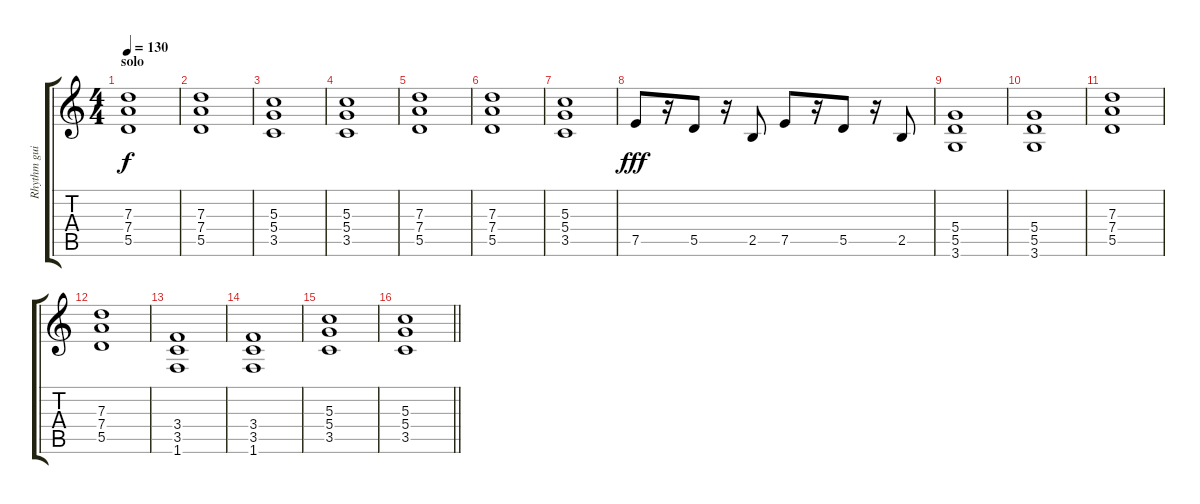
\track ("Rhythm guitar" "Rhythm gui") {instrument overdrivenguitar}
\staff {score tabs}
\tuning (E4 B3 G3 D3 A2 E2) {hide}
\ts (4 4)
\section ("" "solo")
\tempo 130
\clef g2
\ks c
(7.3 7.4 5.5).1{dy f} |
(7.3 7.4 5.5).1 |
(5.3 5.4 3.5).1 |
(5.3 5.4 3.5).1 |
(7.3 7.4 5.5).1 |
(7.3 7.4 5.5).1 |
(5.3 5.4 3.5).1 |
7.5.8{dy fff} r.16 5.5.8 r.16 2.5.8 7.5.8 r.16 5.5.8 r.16 2.5.8 |
(5.4 5.5 3.6).1 |
(5.4 5.5 3.6).1 |
(7.3 7.4 5.5).1 |
(7.3 7.4 5.5).1 |
(3.4 3.5 1.6).1 |
(3.4 3.5 1.6).1 |
(5.3 5.4 3.5).1 |
\barLineRight lightlight
(5.3 5.4 3.5).1
